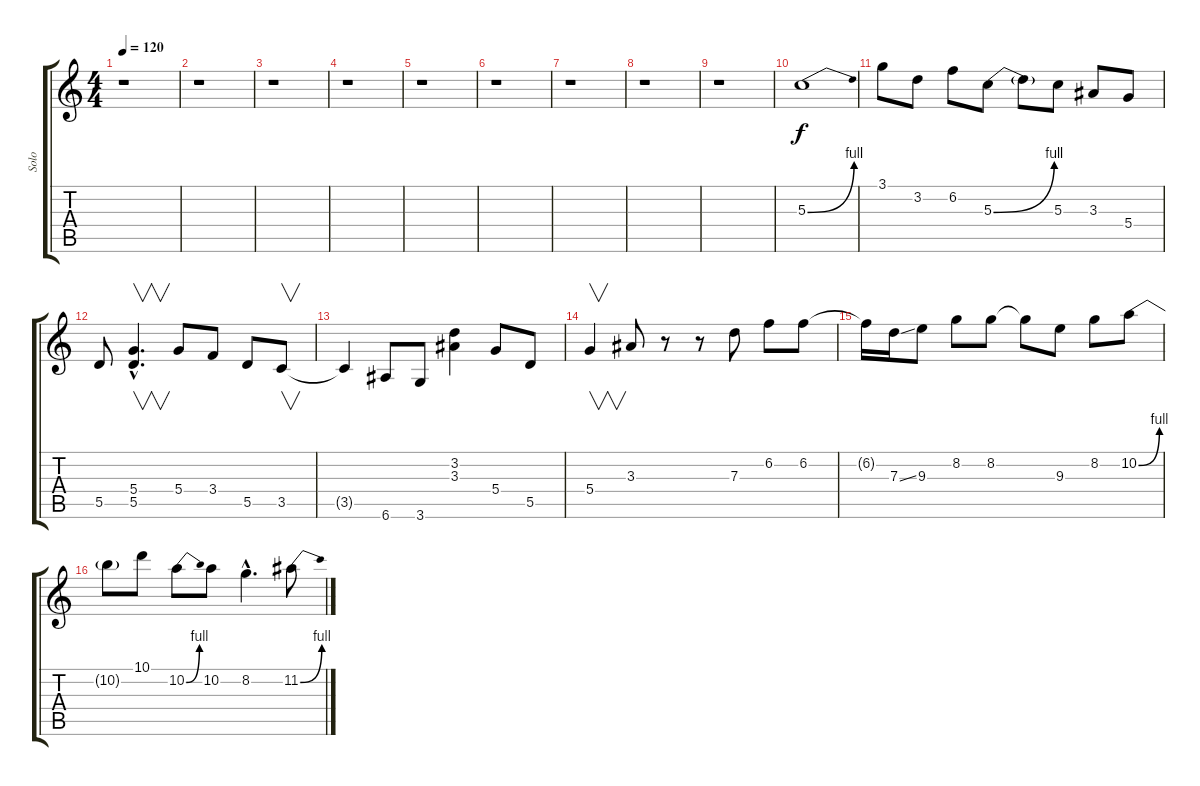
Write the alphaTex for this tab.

\track ("Solo" "Solo") {instrument distortionguitar}
\staff {score tabs}
\tuning (E4 B3 G3 D3 A2 E2) {hide}
\ts (4 4)
\tempo 120
\clef g2
\ks c
r.1{dy f} |
r.1 |
r.1 |
r.1 |
r.1 |
r.1 |
r.1 |
r.1 |
r.1 |
5.3{be (bend 0 0 60 4)}.1 |
3.1.8 3.2.8 6.2.8 5.3{be (bend 0 0 60 4)}.8 5.3{t}.8 5.3.8 3.3.8 5.4.8 |
5.5.8 (5.4{hac} 5.5{hac}).4{v d} 5.4.8 3.4.8 5.5.8 3.5.8{v} |
3.5{t}.4 6.6.8 3.6.8 (3.2 3.3).4 5.4.8 5.5.8 |
5.4.4{v} 3.3.8 r.8 r.8 7.3.8 6.2.8 6.2.8 |
6.2{t}.16 7.3{ss}.16 9.3.8 8.2.8 8.2.8 8.2{t}.8 9.3.8 8.2.8 10.2{be (bend 0 0 60 4)}.8 |
10.2{t}.8 10.1.8 10.2{be (bend 0 0 60 4)}.8 10.2.8 8.2{hac}.4{d} 11.2{be (bend 0 0 60 4)}.8
